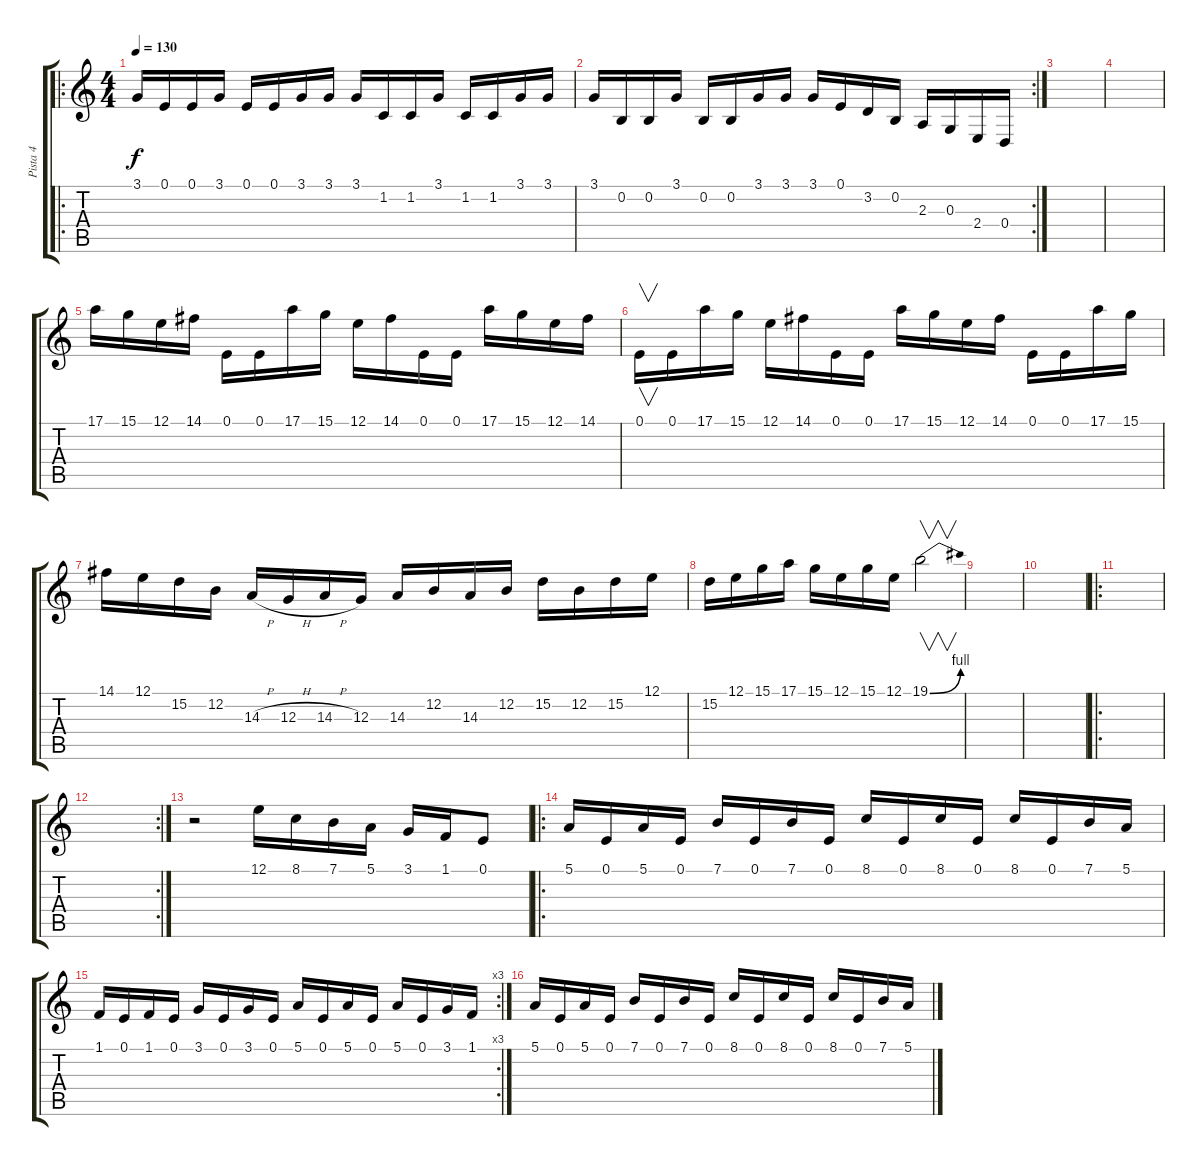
\track ("Pista 4" "Pista 4") {instrument harpsichord}
\staff {score tabs}
\tuning (E4 B3 G3 D3 A2 E2) {hide}
\ro
\ts (4 4)
\tempo 130
\clef g2
\ks c
3.1.16{dy f} 0.1.16 0.1.16 3.1.16 0.1.16 0.1.16 3.1.16 3.1.16 3.1.16 1.2.16 1.2.16 3.1.16 1.2.16 1.2.16 3.1.16 3.1.16 |
\rc 2
3.1.16 0.2.16 0.2.16 3.1.16 0.2.16 0.2.16 3.1.16 3.1.16 3.1.16 0.1.16 3.2.16 0.2.16 2.3.16 0.3.16 2.4.16 0.4.16 |
|
|
17.1.16 15.1.16 12.1.16 14.1.16 0.1.16 0.1.16 17.1.16 15.1.16 12.1.16 14.1.16 0.1.16 0.1.16 17.1.16 15.1.16 12.1.16 14.1.16 |
0.1.16{v} 0.1.16 17.1.16 15.1.16 12.1.16 14.1.16 0.1.16 0.1.16 17.1.16 15.1.16 12.1.16 14.1.16 0.1.16 0.1.16 17.1.16 15.1.16 |
14.1.16 12.1.16 15.2.16 12.2.16 14.3{h}.16 12.3{h}.16 14.3{h}.16 12.3.16 14.3.16 12.2.16 14.3.16 12.2.16 15.2.16 12.2.16 15.2.16 12.1.16 |
15.2.16 12.1.16 15.1.16 17.1.16 15.1.16 12.1.16 15.1.16 12.1.16 19.1{be (bend 0 0 60 4)}.2{v} |
|
|
\ro
|
\rc 2
|
r.2 12.1.16 8.1.16 7.1.16 5.1.16 3.1.16 1.1.16 0.1.8 |
\ro
5.1.16 0.1.16 5.1.16 0.1.16 7.1.16 0.1.16 7.1.16 0.1.16 8.1.16 0.1.16 8.1.16 0.1.16 8.1.16 0.1.16 7.1.16 5.1.16 |
\rc 3
1.1.16 0.1.16 1.1.16 0.1.16 3.1.16 0.1.16 3.1.16 0.1.16 5.1.16 0.1.16 5.1.16 0.1.16 5.1.16 0.1.16 3.1.16 1.1.16 |
5.1.16 0.1.16 5.1.16 0.1.16 7.1.16 0.1.16 7.1.16 0.1.16 8.1.16 0.1.16 8.1.16 0.1.16 8.1.16 0.1.16 7.1.16 5.1.16
